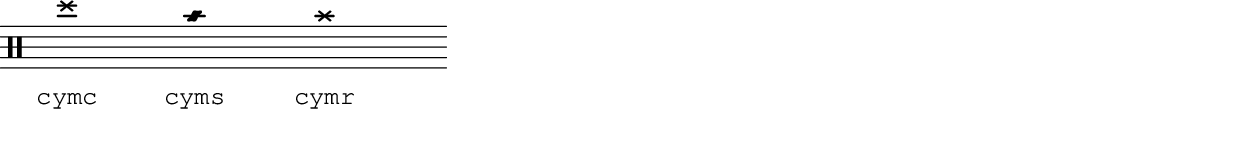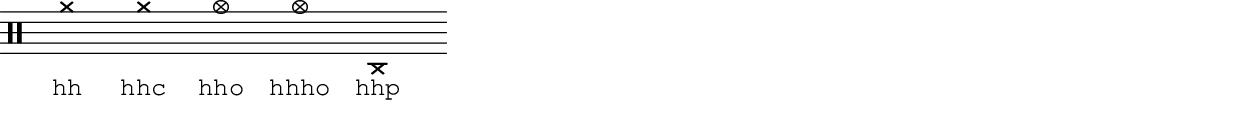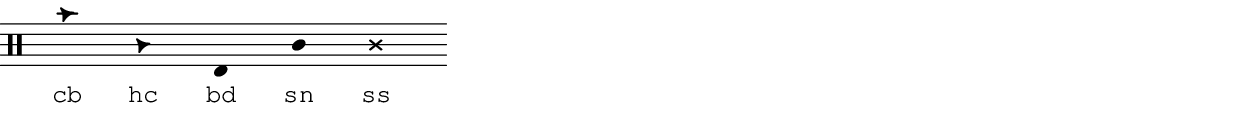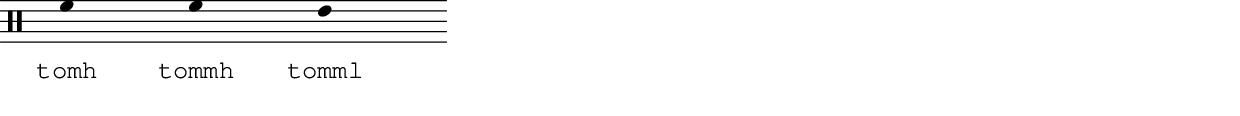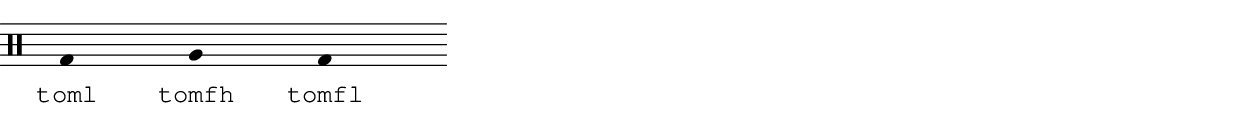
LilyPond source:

%% Generated by lilypond-book
%% Options: [exampleindent=10.16\mm,indent=0\mm,line-width=10.0\cm,paper-height=845.047\pt,paper-width=597.508\pt,papersize='(cons (* 597.508 pt) (* 845.047 pt)),quote]
\include "lilypond-book-preamble.ly"


% ****************************************************************
% Start cut-&-pastable-section
% ****************************************************************

#(ly:set-option 'eps-box-padding 3.000000)



\paper {
  #(set-paper-size '(cons (* 597.508 pt) (* 845.047 pt)))
  indent = 0\mm
  line-width = 10.0\cm
  % offset the left padding, also add 1mm as lilypond creates cropped
  % images with a little space on the right
  line-width = #(- line-width (* mm  3.000000) (* mm 1))
  line-width = 10.0\cm - 2.0 * 10.16\mm
  % offset the left padding, also add 1mm as lilypond creates cropped
  % images with a little space on the right
  line-width = #(- line-width (* mm  3.000000) (* mm 1))
}

\layout {
  
}




% ****************************************************************
% ly snippet:
% ****************************************************************
\sourcefileline 298
nam = \lyricmode {
  cymc cyms cymr
  hh hhc hho hhho hhp
  cb hc bd sn ss
  tomh tommh tomml toml tomfh tomfl }
mus = \drummode {
  cymc cyms cymr \break
  hh hhc hho hhho hhp \break
  cb hc bd sn ss \break
  tomh tommh tomml toml tomfh tomfl }
\score {
  << \new DrumStaff \with {
       \remove Bar_engraver
       \remove Time_signature_engraver
       \hide Stem
       \override Stem.Y-extent = ##f
       drumStyleTable = #agostini-drums-style
     } \mus
     \new Lyrics \nam
  >>
  \layout {
    \context {
      \Score
      \override LyricText.font-family = #'typewriter
      \override LyricText.font-features = #'("-liga")
      \override BarNumber.transparent = ##t
    }
  }
}


% ****************************************************************
% end ly snippet
% ****************************************************************
